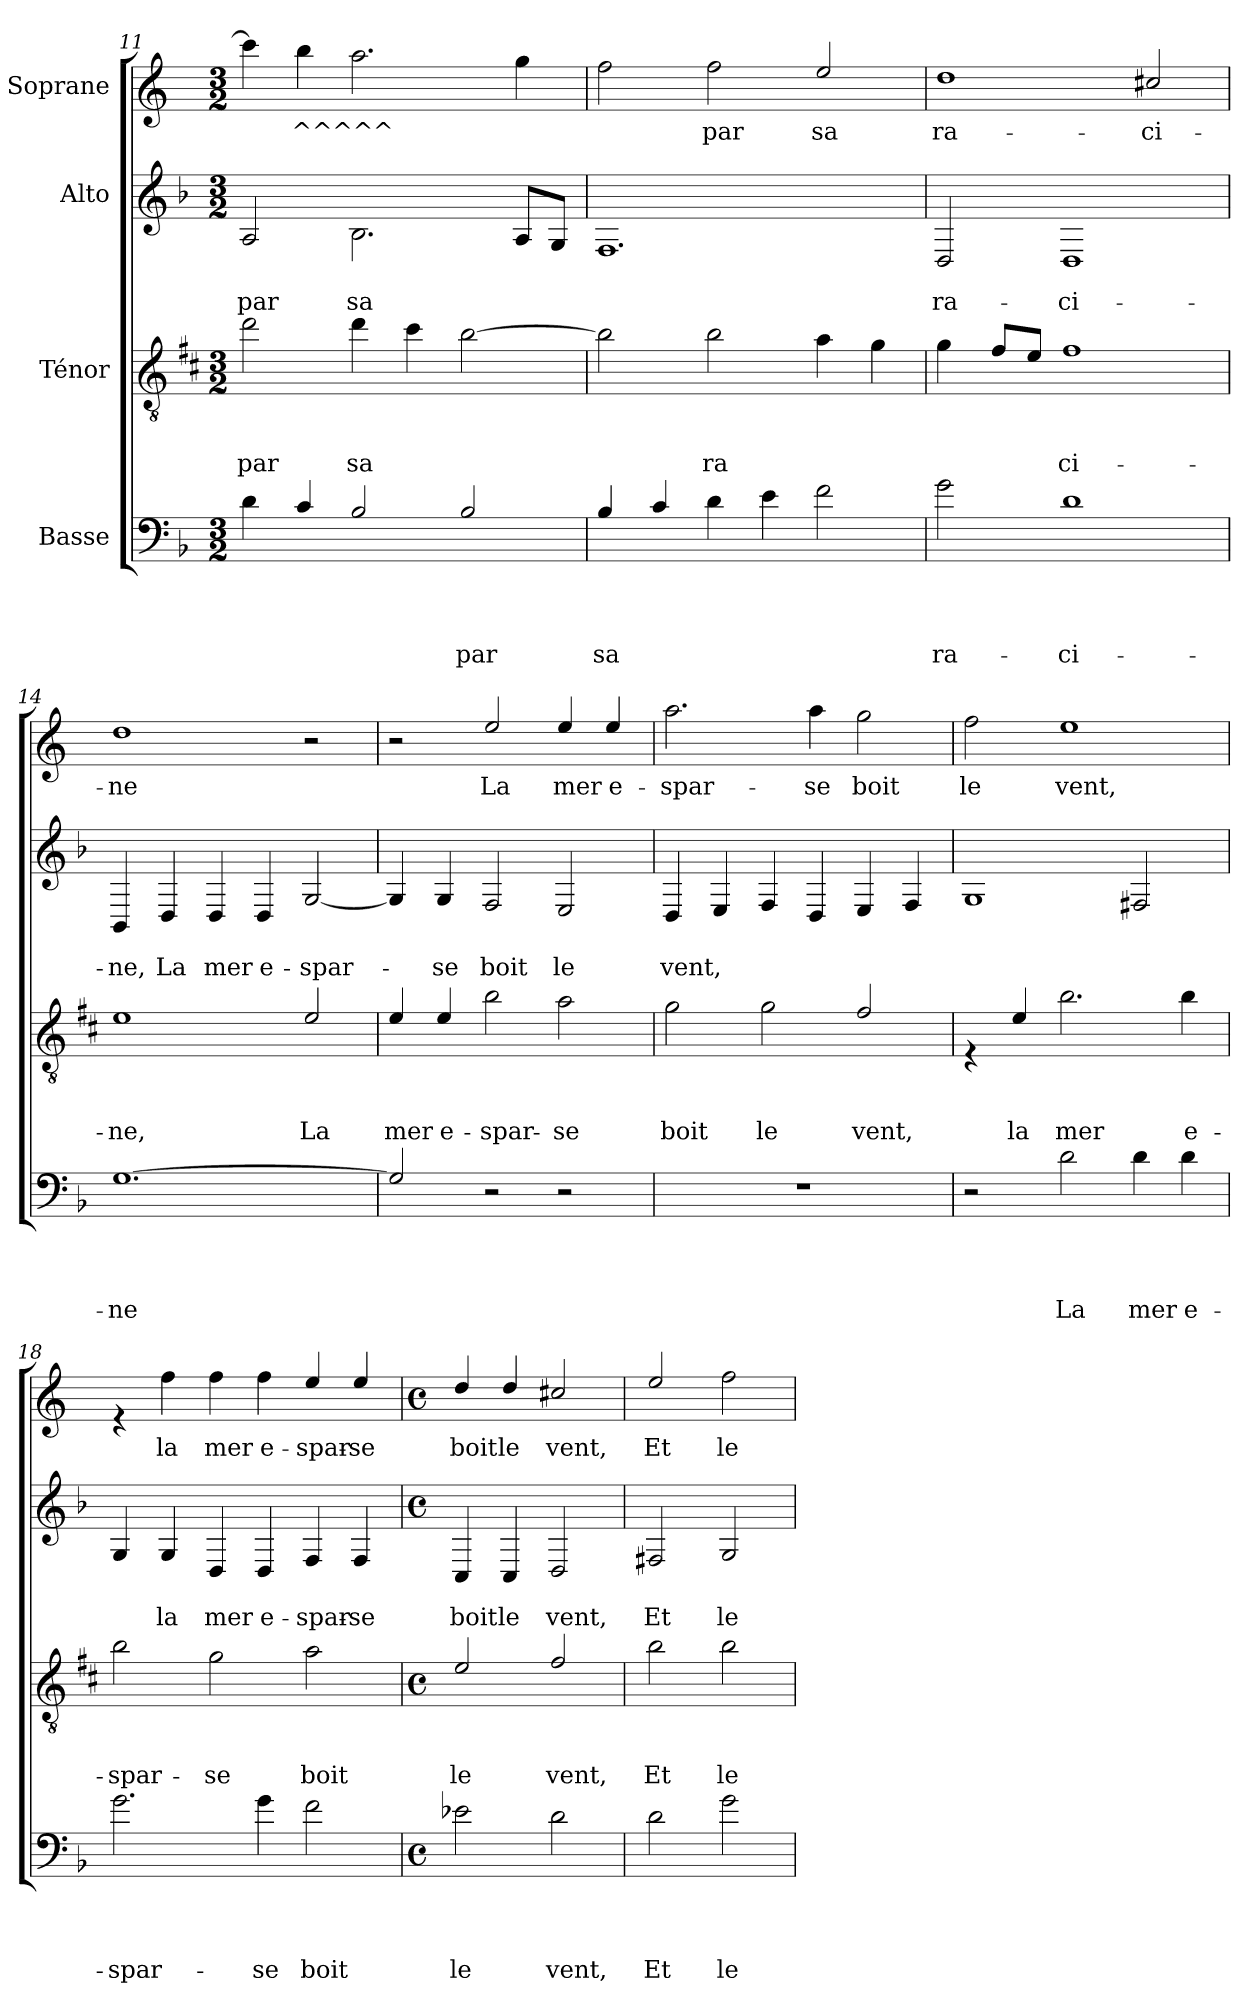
**kern	**text	**text	**text	**text	**kern	**text	**text	**text	**kern	**text	**text	**kern	**text
*part4	*part4	*part4	*part4	*part4	*part3	*part3	*part3	*part3	*part2	*part2	*part2	*part1	*part1
*staff4	*staff4	*staff4	*staff4	*staff4	*staff3	*staff3	*staff3	*staff3	*staff2	*staff2	*staff2	*staff1	*staff1
*I"Basse	*	*	*	*	*I"Ténor	*	*	*	*I"Alto	*	*	*I"Soprane	*
*clefF4	*	*	*	*	*clefGv2	*	*	*	*clefG2	*	*	*clefG2	*
*ITrd7c12	*	*	*	*	*ITrd5c9	*	*	*	*ITrd-7c-12	*	*	*ITrd4c7	*
*k[b-]	*	*	*	*	*k[b-]	*	*	*	*k[b-]	*	*	*k[b-]	*
*F:	*	*	*	*	*F:	*	*	*	*F:	*	*	*F:	*
*M3/2	*	*	*	*	*M3/2	*	*	*	*M3/2	*	*	*M3/2	*
=11	=11	=11	=11	=11	=11	=11	=11	=11	=11	=11	=11	=11	=11
!	!	!	!	!	!	!	!	!LO:LY:b	!	!	!LO:LY:b	!	!
4D\	.	.	.	.	2f\	.	.	par	2a/	.	par	4ff\]	.
!	!	!	!	!	!	!	!	!	!	!	!	!	!LO:LY:b
4C/	.	.	.	.	.	.	.	.	.	.	.	4ee\	^^^^^
!	!	!	!	!	!	!	!	!LO:LY:b	!	!	!LO:LY:b	!	!
2BB-/	.	.	.	.	4f\	.	.	sa	2.b-\	.	sa	2.dd\	.
.	.	.	.	.	4e\	.	.	.	.	.	.	.	.
!	!	!	!	!LO:LY:b	!	!	!	!	!	!	!	!	!
2BB-/	.	.	.	par	[>2d\	.	.	.	.	.	.	.	.
.	.	.	.	.	.	.	.	.	8a/L	.	.	4cc\	.
.	.	.	.	.	.	.	.	.	8g/J	.	.	.	.
=12	=12	=12	=12	=12	=12	=12	=12	=12	=12	=12	=12	=12	=12
!	!	!	!	!LO:LY:b	!	!	!	!	!	!	!	!	!
4BB-/	.	.	.	sa	2d\]	.	.	.	1.f	.	.	2b-\	.
4C/	.	.	.	.	.	.	.	.	.	.	.	.	.
!	!	!	!	!	!	!	!	!LO:LY:b	!	!	!	!	!LO:LY:b
4D\	.	.	.	.	2d\	.	.	ra	.	.	.	2b-\	par
4E\	.	.	.	.	.	.	.	.	.	.	.	.	.
!	!	!	!	!	!	!	!	!	!	!	!	!	!LO:LY:b
2F\	.	.	.	.	4c\	.	.	.	.	.	.	2a/	sa
.	.	.	.	.	4B-\	.	.	.	.	.	.	.	.
=13	=13	=13	=13	=13	=13	=13	=13	=13	=13	=13	=13	=13	=13
!	!	!	!	!LO:LY:b	!	!	!	!	!	!	!LO:LY:b	!	!LO:LY:b
2G\	.	.	.	ra-	4B-\	.	.	.	2d/	.	ra-	1g	ra-
.	.	.	.	.	8A/L	.	.	.	.	.	.	.	.
.	.	.	.	.	8G/J	.	.	.	.	.	.	.	.
!	!	!	!	!LO:LY:b	!	!	!	!LO:LY:b	!	!	!LO:LY:b	!	!
1D	.	.	.	-ci-	1A	.	.	ci-	1d	.	-ci-	.	.
!	!	!	!	!	!	!	!	!	!	!	!	!	!LO:LY:b
.	.	.	.	.	.	.	.	.	.	.	.	2f#X/	-ci-
=14	=14	=14	=14	=14	=14	=14	=14	=14	=14	=14	=14	=14	=14
!	!	!	!	!LO:LY:b	!	!	!	!LO:LY:b	!	!	!LO:LY:b	!	!LO:LY:b
[<1.GG	.	.	.	-ne	1G	.	.	-ne,	4B-/	.	-ne,	1g	-ne
!	!	!	!	!	!	!	!	!	!	!	!LO:LY:b	!	!
.	.	.	.	.	.	.	.	.	4d/	.	La	.	.
!	!	!	!	!	!	!	!	!	!	!	!LO:LY:b	!	!
.	.	.	.	.	.	.	.	.	4d/	.	mer	.	.
!	!	!	!	!	!	!	!	!	!	!	!LO:LY:b	!	!
.	.	.	.	.	.	.	.	.	4d/	.	e-	.	.
!	!	!	!	!	!	!	!	!LO:LY:b	!	!	!LO:LY:b	!	!
.	.	.	.	.	2G/	.	.	La	[<2g/	.	-spar-	2r	.
!!LO:LB:g=z
=15	=15	=15	=15	=15	=15	=15	=15	=15	=15	=15	=15	=15	=15
!	!	!	!	!	!	!	!	!LO:LY:b	!	!	!	!	!
2GG/]	.	.	.	.	4G/	.	.	mer	4g/]	.	.	2r	.
!	!	!	!	!	!	!	!	!LO:LY:b	!	!	!LO:LY:b	!	!
.	.	.	.	.	4G/	.	.	e-	4g/	.	-se	.	.
!	!	!	!	!	!	!	!	!LO:LY:b	!	!	!LO:LY:b	!	!LO:LY:b
2r	.	.	.	.	2d\	.	.	-spar-	2f/	.	boit	2a/	La
!	!	!	!	!	!	!	!	!LO:LY:b	!	!	!LO:LY:b	!	!LO:LY:b
2r	.	.	.	.	2c\	.	.	-se	2e/	.	le	4a/	mer
!	!	!	!	!	!	!	!	!	!	!	!	!	!LO:LY:b
.	.	.	.	.	.	.	.	.	.	.	.	4a/	e-
=16	=16	=16	=16	=16	=16	=16	=16	=16	=16	=16	=16	=16	=16
!LO:N:vis=1	!	!	!	!	!	!	!	!LO:LY:b	!	!	!LO:LY:b	!	!LO:LY:b
1.r	.	.	.	.	2B-\	.	.	boit	4d/	.	vent,	2.dd\	-spar-
.	.	.	.	.	.	.	.	.	4e/	.	.	.	.
!	!	!	!	!	!	!	!	!LO:LY:b	!	!	!	!	!
.	.	.	.	.	2B-\	.	.	le	4f/	.	.	.	.
!	!	!	!	!	!	!	!	!	!	!	!	!	!LO:LY:b
.	.	.	.	.	.	.	.	.	4d/	.	.	4dd\	-se
!	!	!	!	!	!	!	!	!LO:LY:b	!	!	!	!	!LO:LY:b
.	.	.	.	.	2A/	.	.	vent,	4e/	.	.	2cc\	boit
.	.	.	.	.	.	.	.	.	4f/	.	.	.	.
=17	=17	=17	=17	=17	=17	=17	=17	=17	=17	=17	=17	=17	=17
!	!	!	!	!	!	!	!	!	!	!	!	!	!LO:LY:b
2r	.	.	.	.	4rE	.	.	.	1g	.	.	2b-\	le
!	!	!	!	!	!	!	!	!LO:LY:b	!	!	!	!	!
.	.	.	.	.	4G/	.	.	la	.	.	.	.	.
!	!	!	!	!LO:LY:b	!	!	!	!LO:LY:b	!	!	!	!	!LO:LY:b
2D\	.	.	.	La	2.d\	.	.	mer	.	.	.	1a	vent,
!	!	!	!	!LO:LY:b	!	!	!	!	!	!	!	!	!
4D\	.	.	.	mer	.	.	.	.	2f#X/	.	.	.	.
!	!	!	!	!LO:LY:b	!	!	!	!LO:LY:b	!	!	!	!	!
4D\	.	.	.	e-	4d\	.	.	e-	.	.	.	.	.
=18	=18	=18	=18	=18	=18	=18	=18	=18	=18	=18	=18	=18	=18
!	!	!	!	!LO:LY:b	!	!	!	!LO:LY:b	!	!	!	!	!
2.G\	.	.	.	-spar-	2d\	.	.	-spar-	4g/	.	.	4re	.
!	!	!	!	!	!	!	!	!	!	!	!LO:LY:b	!	!LO:LY:b
.	.	.	.	.	.	.	.	.	4g/	.	la	4b-\	la
!	!	!	!	!	!	!	!	!LO:LY:b	!	!	!LO:LY:b	!	!LO:LY:b
.	.	.	.	.	2B-\	.	.	-se	4d/	.	mer	4b-\	mer
!	!	!	!	!LO:LY:b	!	!	!	!	!	!	!LO:LY:b	!	!LO:LY:b
4G\	.	.	.	-se	.	.	.	.	4d/	.	e-	4b-\	e-
!	!	!	!	!LO:LY:b	!	!	!	!LO:LY:b	!	!	!LO:LY:b	!	!LO:LY:b
2F\	.	.	.	boit	2c\	.	.	boit	4f/	.	-spar-	4a/	-spar-
!	!	!	!	!	!	!	!	!	!	!	!LO:LY:b	!	!LO:LY:b
.	.	.	.	.	.	.	.	.	4f/	.	-se	4a/	-se
!!LO:LB:g=z
=19	=19	=19	=19	=19	=19	=19	=19	=19	=19	=19	=19	=19	=19
*M4/4	*	*	*	*	*M4/4	*	*	*	*M4/4	*	*	*M4/4	*
*met(c)	*	*	*	*	*met(c)	*	*	*	*met(c)	*	*	*met(c)	*
!	!	!	!	!LO:LY:b	!	!	!	!LO:LY:b	!	!	!LO:LY:b	!	!LO:LY:b
2E-X\	.	.	.	le	2G/	.	.	le	4c/	.	boit	4g/	boit
!	!	!	!	!	!	!	!	!	!	!	!LO:LY:b	!	!LO:LY:b
.	.	.	.	.	.	.	.	.	4c/	.	le	4g/	le
!	!	!	!	!LO:LY:b	!	!	!	!LO:LY:b	!	!	!LO:LY:b	!	!LO:LY:b
2D\	.	.	.	vent,	2A/	.	.	vent,	2d/	.	vent,	2f#X/	vent,
=20	=20	=20	=20	=20	=20	=20	=20	=20	=20	=20	=20	=20	=20
!	!	!	!	!LO:LY:b	!	!	!	!LO:LY:b	!	!	!LO:LY:b	!	!LO:LY:b
2D\	.	.	.	Et	2d\	.	.	Et	2f#X/	.	Et	2a/	Et
!	!	!	!	!LO:LY:b	!	!	!	!LO:LY:b	!	!	!LO:LY:b	!	!LO:LY:b
2G\	.	.	.	le	2d\	.	.	le	2g/	.	le	2b-\	le
=	=	=	=	=	=	=	=	=	=	=	=	=	=
*-	*-	*-	*-	*-	*-	*-	*-	*-	*-	*-	*-	*-	*-
